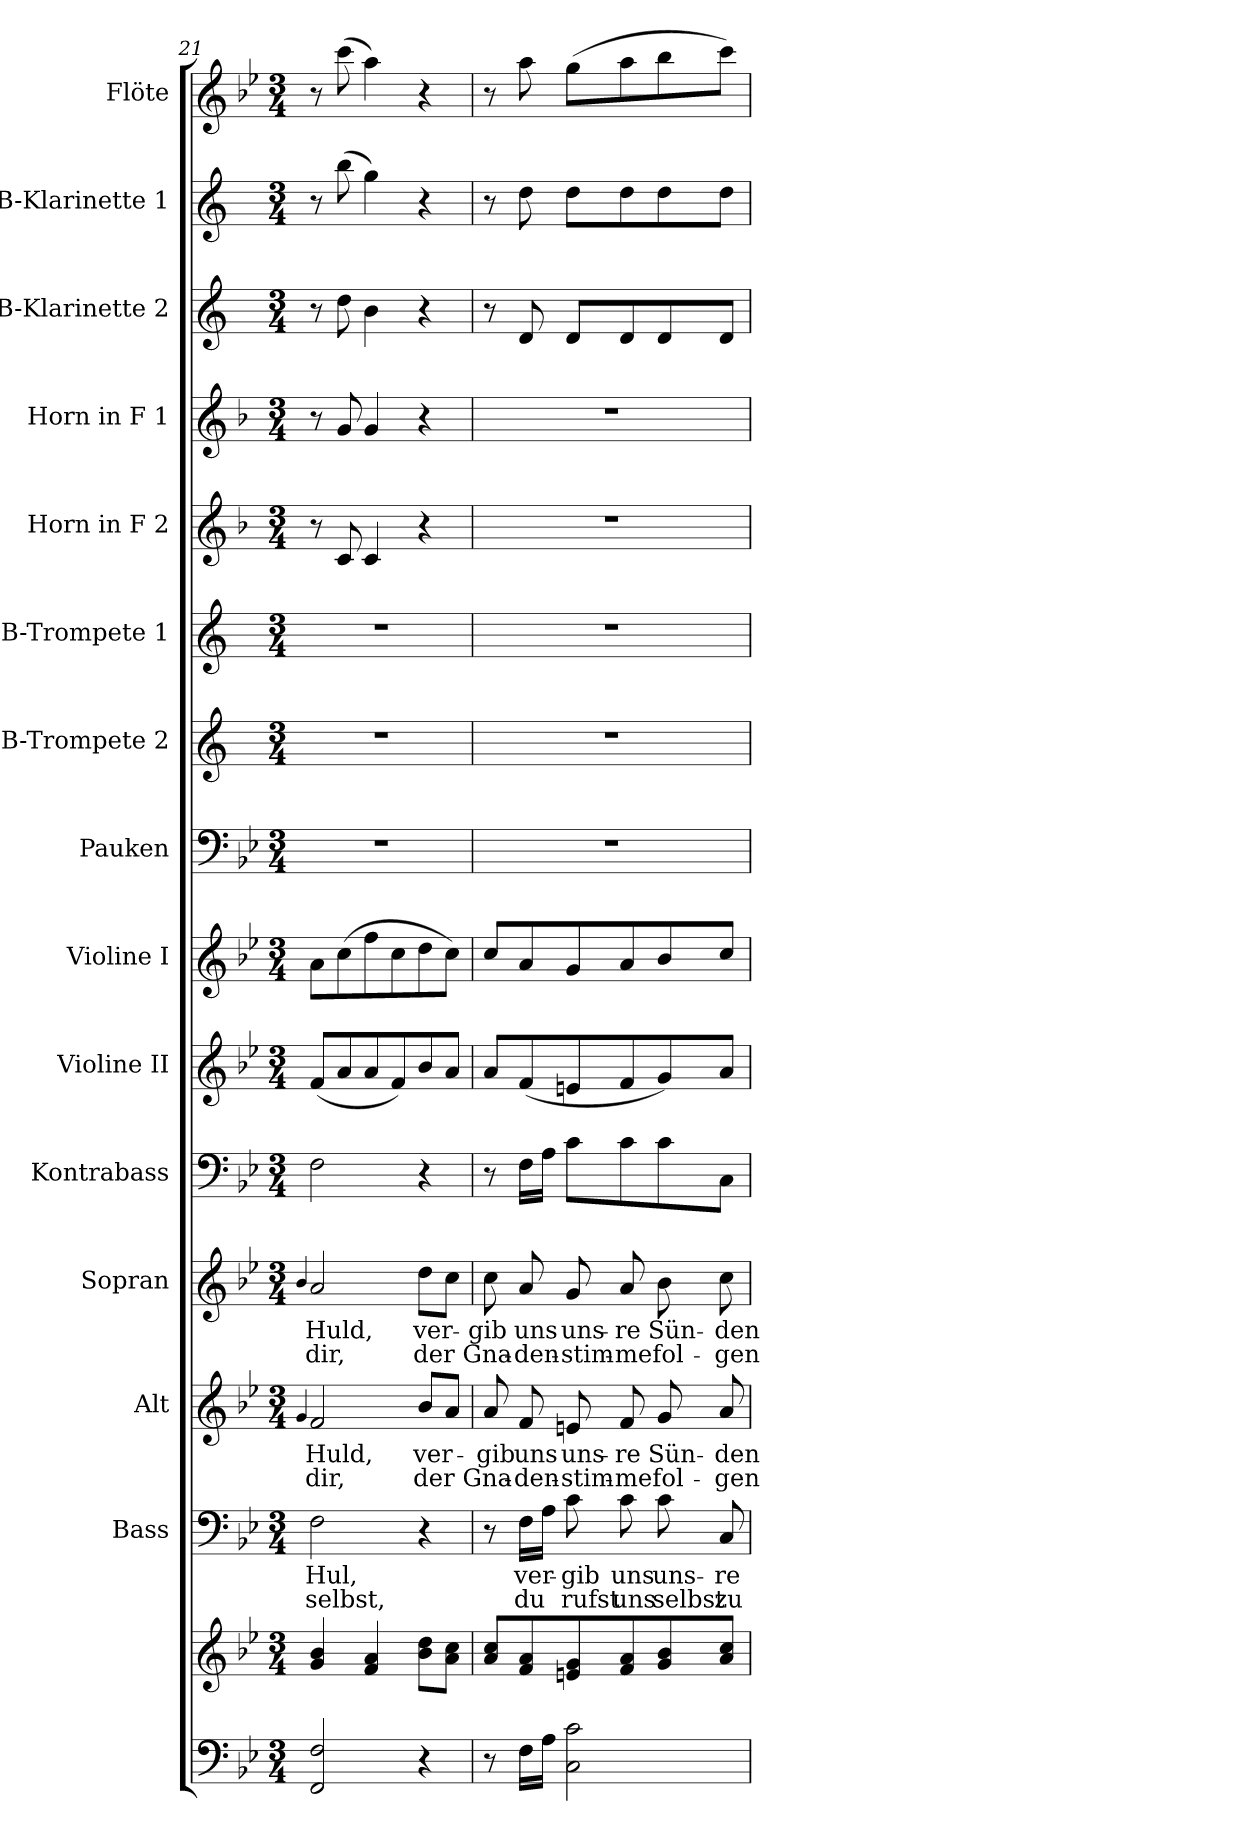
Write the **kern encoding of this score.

**kern	**kern	**kern	**text	**text	**kern	**text	**text	**kern	**text	**text	**kern	**kern	**kern	**kern	**kern	**kern	**kern	**kern	**kern	**kern	**kern
*part15	*part15	*part14	*part14	*part14	*part13	*part13	*part13	*part12	*part12	*part12	*part11	*part10	*part9	*part8	*part7	*part6	*part5	*part4	*part3	*part2	*part1
*staff16	*staff15	*staff14	*staff14	*staff14	*staff13	*staff13	*staff13	*staff12	*staff12	*staff12	*staff11	*staff10	*staff9	*staff8	*staff7	*staff6	*staff5	*staff4	*staff3	*staff2	*staff1
*	*	*I"Bass	*	*	*I"Alt	*	*	*I"Sopran	*	*	*I"Kontrabass	*I"Violine II	*I"Violine I	*I"Pauken	*I"B-Trompete 2	*I"B-Trompete 1	*I"Horn in F 2	*I"Horn in F 1	*I"B-Klarinette 2	*I"B-Klarinette 1	*I"Flöte
*	*	*I'B.	*	*	*I'A.	*	*	*I'S.	*	*	*I'Kb.	*I'Vl. II	*I'Vl. I	*I'Pk.	*I'B Trp. 2	*I'B Trp. 1	*	*	*I'B Kl. 2	*I'B Kl. 1	*I'Fl.
*clefF4	*clefG2	*clefF4	*	*	*clefG2	*	*	*clefG2	*	*	*clefF4	*clefG2	*clefG2	*clefF4	*clefG2	*clefG2	*clefG2	*clefG2	*clefG2	*clefG2	*clefG2
*	*	*	*	*	*	*	*	*	*	*	*ITrd7c12	*	*	*	*ITrd1c2	*ITrd1c2	*ITrd4c7	*ITrd4c7	*ITrd1c2	*ITrd1c2	*
*k[b-e-]	*k[b-e-]	*k[b-e-]	*	*	*k[b-e-]	*	*	*k[b-e-]	*	*	*k[b-e-]	*k[b-e-]	*k[b-e-]	*k[b-e-]	*k[b-e-]	*k[b-e-]	*k[b-e-]	*k[b-e-]	*k[b-e-]	*k[b-e-]	*k[b-e-]
*B-:	*B-:	*B-:	*	*	*B-:	*	*	*B-:	*	*	*B-:	*B-:	*B-:	*B-:	*B-:	*B-:	*B-:	*B-:	*B-:	*B-:	*B-:
*M3/4	*M3/4	*M3/4	*	*	*M3/4	*	*	*M3/4	*	*	*M3/4	*M3/4	*M3/4	*M3/4	*M3/4	*M3/4	*M3/4	*M3/4	*M3/4	*M3/4	*M3/4
=21	=21	=21	=21	=21	=21	=21	=21	=21	=21	=21	=21	=21	=21	=21	=21	=21	=21	=21	=21	=21	=21
.	.	.	.	.	4qqg/	.	.	4qqb-/	.	.	.	.	.	.	.	.	.	.	.	.	.
!	!	!	!LO:LY:b	!LO:LY:b	!	!LO:LY:b	!LO:LY:b	!	!LO:LY:b	!LO:LY:b	!	!	!	!	!	!	!	!	!	!	!
2FF/ 2F/	4g/ 4b-/	2F\	Hul,	selbst,	2f/	Huld,	dir,	2a/	Huld,	dir,	2FF\	(<8f/L	8a\L	2.r	2.r	2.r	8r	8r	8r	8r	8r
.	.	.	.	.	.	.	.	.	.	.	.	8a/	(>8cc\	.	.	.	8F/	8c/	8cc\	(>8aa\	(>8ccc\
.	4f/ 4a/	.	.	.	.	.	.	.	.	.	.	8a/	8ff\	.	.	.	4F/	4c/	4a\	4ff\)	4aa\)
.	.	.	.	.	.	.	.	.	.	.	.	8f/)	8cc\	.	.	.	.	.	.	.	.
!	!	!	!	!	!	!LO:LY:b	!LO:LY:b	!	!LO:LY:b	!LO:LY:b	!	!	!	!	!	!	!	!	!	!	!
4r	8b-\ 8dd\L	4r	.	.	8b-/L	ver-	der	8dd\L	ver-	der	4r	8b-/	8dd\	.	.	.	4r	4r	4r	4r	4r
.	8a\ 8cc\J	.	.	.	8a/J	.	.	8cc\J	.	.	.	8a/J	8cc\J)	.	.	.	.	.	.	.	.
=22	=22	=22	=22	=22	=22	=22	=22	=22	=22	=22	=22	=22	=22	=22	=22	=22	=22	=22	=22	=22	=22
!	!	!	!	!	!	!LO:LY:b	!LO:LY:b	!	!LO:LY:b	!LO:LY:b	!	!	!	!	!	!	!	!	!	!	!
8r	8a/ 8cc/L	8r	.	.	8a/	-gib	Gna-	8cc\	-gib	Gna-	8r	8a/L	8cc/L	2.r	2.r	2.r	2.r	2.r	8r	8r	8r
!	!	!	!LO:LY:b	!LO:LY:b	!	!LO:LY:b	!LO:LY:b	!	!LO:LY:b	!LO:LY:b	!	!	!	!	!	!	!	!	!	!	!
16F\LL	8f/ 8a/	16F\LL	ver-	du	8f/	uns	-den-	8a/	uns	-den-	16FF\LL	(<8f/	8a/	.	.	.	.	.	8c/	8cc\	8aa\
16A\JJ	.	16A\JJ	.	.	.	.	.	.	.	.	16AA\JJ	.	.	.	.	.	.	.	.	.	.
!	!	!	!LO:LY:b	!LO:LY:b	!	!LO:LY:b	!LO:LY:b	!	!LO:LY:b	!LO:LY:b	!	!	!	!	!	!	!	!	!	!	!
2C\ 2c\	8en/ 8g/	8c\	-gib	rufst	8en/	uns-	-stim-	8g/	uns-	-stim-	8C\L	8en/	8g/	.	.	.	.	.	8c/L	8cc\L	(>8gg\L
!	!	!	!LO:LY:b	!LO:LY:b	!	!LO:LY:b	!LO:LY:b	!	!LO:LY:b	!LO:LY:b	!	!	!	!	!	!	!	!	!	!	!
.	8f/ 8a/	8c\	uns	uns	8f/	-re	-me	8a/	-re	-me	8C\	8f/	8a/	.	.	.	.	.	8c/	8cc\	8aa\
!	!	!	!LO:LY:b	!LO:LY:b	!	!LO:LY:b	!LO:LY:b	!	!LO:LY:b	!LO:LY:b	!	!	!	!	!	!	!	!	!	!	!
.	8g/ 8b-/	8c\	uns-	selbst	8g/	Sün-	fol-	8b-\	Sün-	fol-	8C\	8g/)	8b-/	.	.	.	.	.	8c/	8cc\	8bb-\
!	!	!	!LO:LY:b	!LO:LY:b	!	!LO:LY:b	!LO:LY:b	!	!LO:LY:b	!LO:LY:b	!	!	!	!	!	!	!	!	!	!	!
.	8a/ 8cc/J	8C/	-re	zu	8a/	-den-	-gen	8cc\	-den-	-gen	8CC\J	8a/J	8cc/J	.	.	.	.	.	8c/J	8cc\J	8ccc\J)
=	=	=	=	=	=	=	=	=	=	=	=	=	=	=	=	=	=	=	=	=	=
*-	*-	*-	*-	*-	*-	*-	*-	*-	*-	*-	*-	*-	*-	*-	*-	*-	*-	*-	*-	*-	*-
